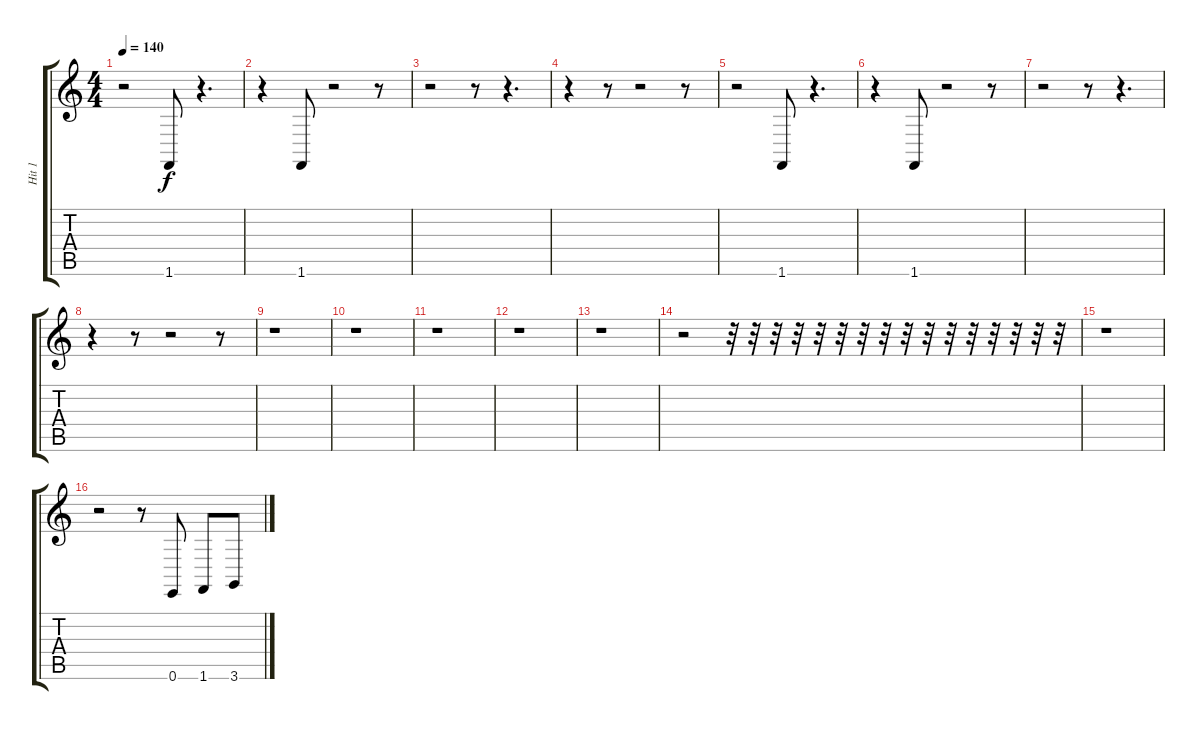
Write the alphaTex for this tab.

\track ("Hit 1" "Hit 1") {instrument timpani}
\staff {score tabs}
\tuning (E4 B3 G3 D3 A2 E2) {hide}
\ts (4 4)
\tempo 140
\clef g2
\ks c
r.2{dy f} 1.6.8 r.4{d} |
r.4 1.6.8 r.2 r.8 |
r.2 r.8 r.4{d} |
r.4 r.8 r.2 r.8 |
r.2 1.6.8 r.4{d} |
r.4 1.6.8 r.2 r.8 |
r.2 r.8 r.4{d} |
r.4 r.8 r.2 r.8 |
r.1 |
r.1 |
r.1 |
r.1 |
r.1 |
r.2 r.32 r.32 r.32 r.32 r.32 r.32 r.32 r.32 r.32 r.32 r.32 r.32 r.32 r.32 r.32 r.32 |
r.1 |
r.2 r.8 0.6.8 1.6.8 3.6.8
